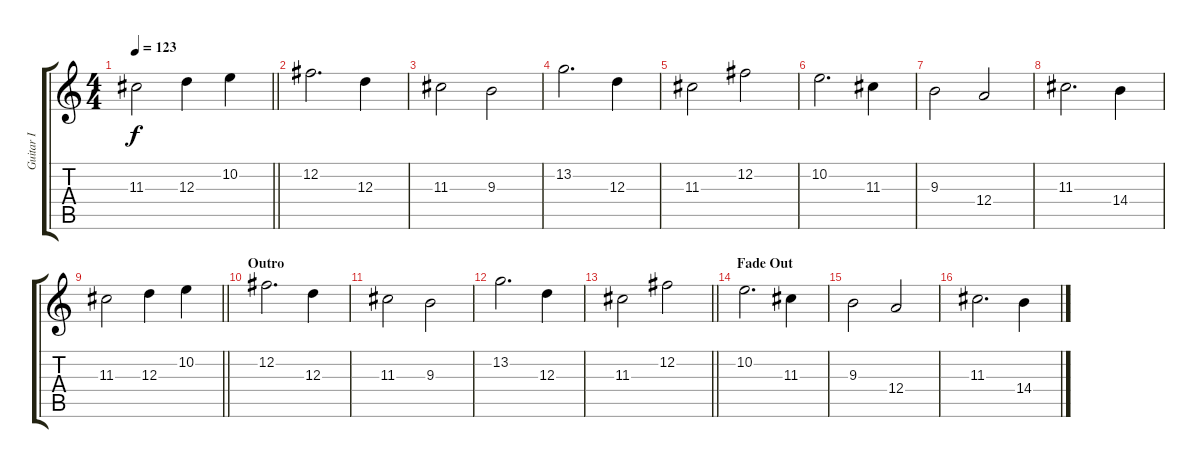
\track ("Guitar I" "Guitar I") {instrument distortionguitar}
\staff {score tabs}
\tuning (B3 Gb3 D3 A2 E2 B1) {hide}
\ts (4 4)
\tempo 123
\clef g2
\barLineRight lightlight
\ks c
11.3.2{dy f} 12.3.4 10.2.4 |
\section ("" "")
12.2.2{d} 12.3.4 |
11.3.2 9.3.2 |
13.2.2{d} 12.3.4 |
11.3.2 12.2.2 |
10.2.2{d} 11.3.4 |
9.3.2 12.4.2 |
11.3.2{d} 14.4.4 |
\barLineRight lightlight
11.3.2 12.3.4 10.2.4 |
\section ("" "Outro")
12.2.2{d} 12.3.4 |
11.3.2 9.3.2 |
13.2.2{d} 12.3.4 |
\barLineRight lightlight
11.3.2 12.2.2 |
\section ("" "Fade Out")
10.2.2{d volume 12} 11.3.4 |
9.3.2 12.4.2 |
11.3.2{d} 14.4.4
